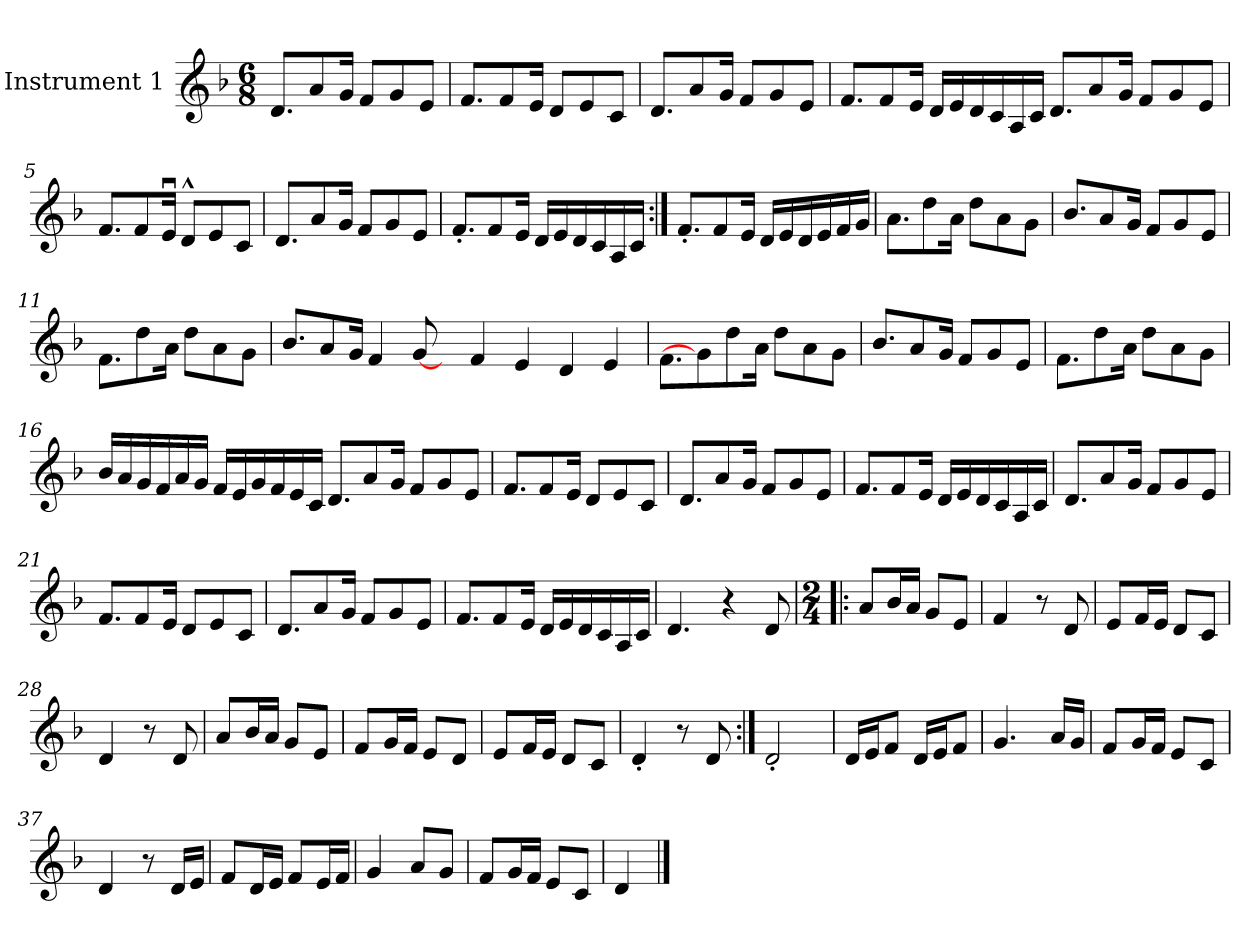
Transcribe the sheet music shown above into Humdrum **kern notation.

**kern
*part1
*staff1
*I"Instrument 1
*clefG2
*k[b-]
*F:
*M6/8
*MM80
=1
8.d/L
8a/
16g/Jk
8f/L
8g/
8e/J
=2
8.f/L
8f/
16e/Jk
8d/L
8e/
8c/J
=3
8.d/L
8a/
16g/Jk
8f/L
8g/
8e/J
=4
8.f/L
8f/
16e/Jk
16d/LL
16e/
16d/
16c/
16A/
16c/JJ
8.d/L
8a/
16g/Jk
8f/L
8g/
8e/J
=5
8.f/L
8f/
16eu/Jk
8d^^/L
8e/
8c/J
!!LO:LB:g=z
=6
8.d/L
8a/
16g/Jk
8f/L
8g/
8e/J
=7
8.f'/L
8f/
16e/Jk
16d/LL
16e/
16d/
16c/
16A/
16c/JJ
=8:|!
8.f'/L
8f/
16e/Jk
16d/LL
16e/
16d/
16e/
16f/
16g/JJ
=9
8.a\L
8dd\
16a\Jk
8dd\L
8a\
8g\J
=10
8.b-/L
8a/
16g/Jk
8f/L
8g/
8e/J
=11
8.f\L
8dd\
16a\Jk
8dd\L
8a\
8g\J
!!LO:LB:g=z
=12
8.b-/L
8a/
16g/Jk
4f/
[8g/
8ryy
4f/
4e/
4d/
4e/
=13
8.f\L
8g/]
8dd\
16a\Jk
8dd\L
8a\
8g\J
=14
8.b-/L
8a/
16g/Jk
8f/L
8g/
8e/J
=15
8.f\L
8dd\
16a\Jk
8dd\L
8a\
8g\J
=16
16b-/LL
16a/
16g/
16f/
16a/
16g/JJ
16f/LL
16e/
16g/
16f/
16e/
16c/JJ
8.d/L
8a/
16g/Jk
8f/L
8g/
8e/J
!!LO:LB:g=z
=17
8.f/L
8f/
16e/Jk
8d/L
8e/
8c/J
=18
8.d/L
8a/
16g/Jk
8f/L
8g/
8e/J
=19
8.f/L
8f/
16e/Jk
16d/LL
16e/
16d/
16c/
16A/
16c/JJ
=20
8.d/L
8a/
16g/Jk
8f/L
8g/
8e/J
=21
8.f/L
8f/
16e/Jk
8d/L
8e/
8c/J
=22
8.d/L
8a/
16g/Jk
8f/L
8g/
8e/J
!!LO:LB:g=z
=23
8.f/L
8f/
16e/Jk
16d/LL
16e/
16d/
16c/
16A/
16c/JJ
=24
4.d/
4r
8d/
=25!|:
*M2/4
8a/L
16b-/L
16a/JJ
8g/L
8e/J
=26
4f/
8r
8d/
=27
8e/L
16f/L
16e/JJ
8d/L
8c/J
=28
4d/
8r
8d/
!!LO:LB:g=z
=29
8a/L
16b-/L
16a/JJ
8g/L
8e/J
=30
8f/L
16g/L
16f/JJ
8e/L
8d/J
=31
8e/L
16f/L
16e/JJ
8d/L
8c/J
=32
4d'/
8r
8d/
=33:|!
2d'/
=34
16d/LL
16e/J
8f/J
16d/LL
16e/J
8f/J
!!LO:LB:g=z
=35
4.g/
16a/LL
16g/JJ
=36
8f/L
16g/L
16f/JJ
8e/L
8c/J
=37
4d/
8r
16d/LL
16e/JJ
=38
8f/L
16d/L
16e/JJ
8f/L
16e/L
16f/JJ
=39
4g/
8a/L
8g/J
=40
8f/L
16g/L
16f/JJ
8e/L
8c/J
=41
4d/
==
*-
